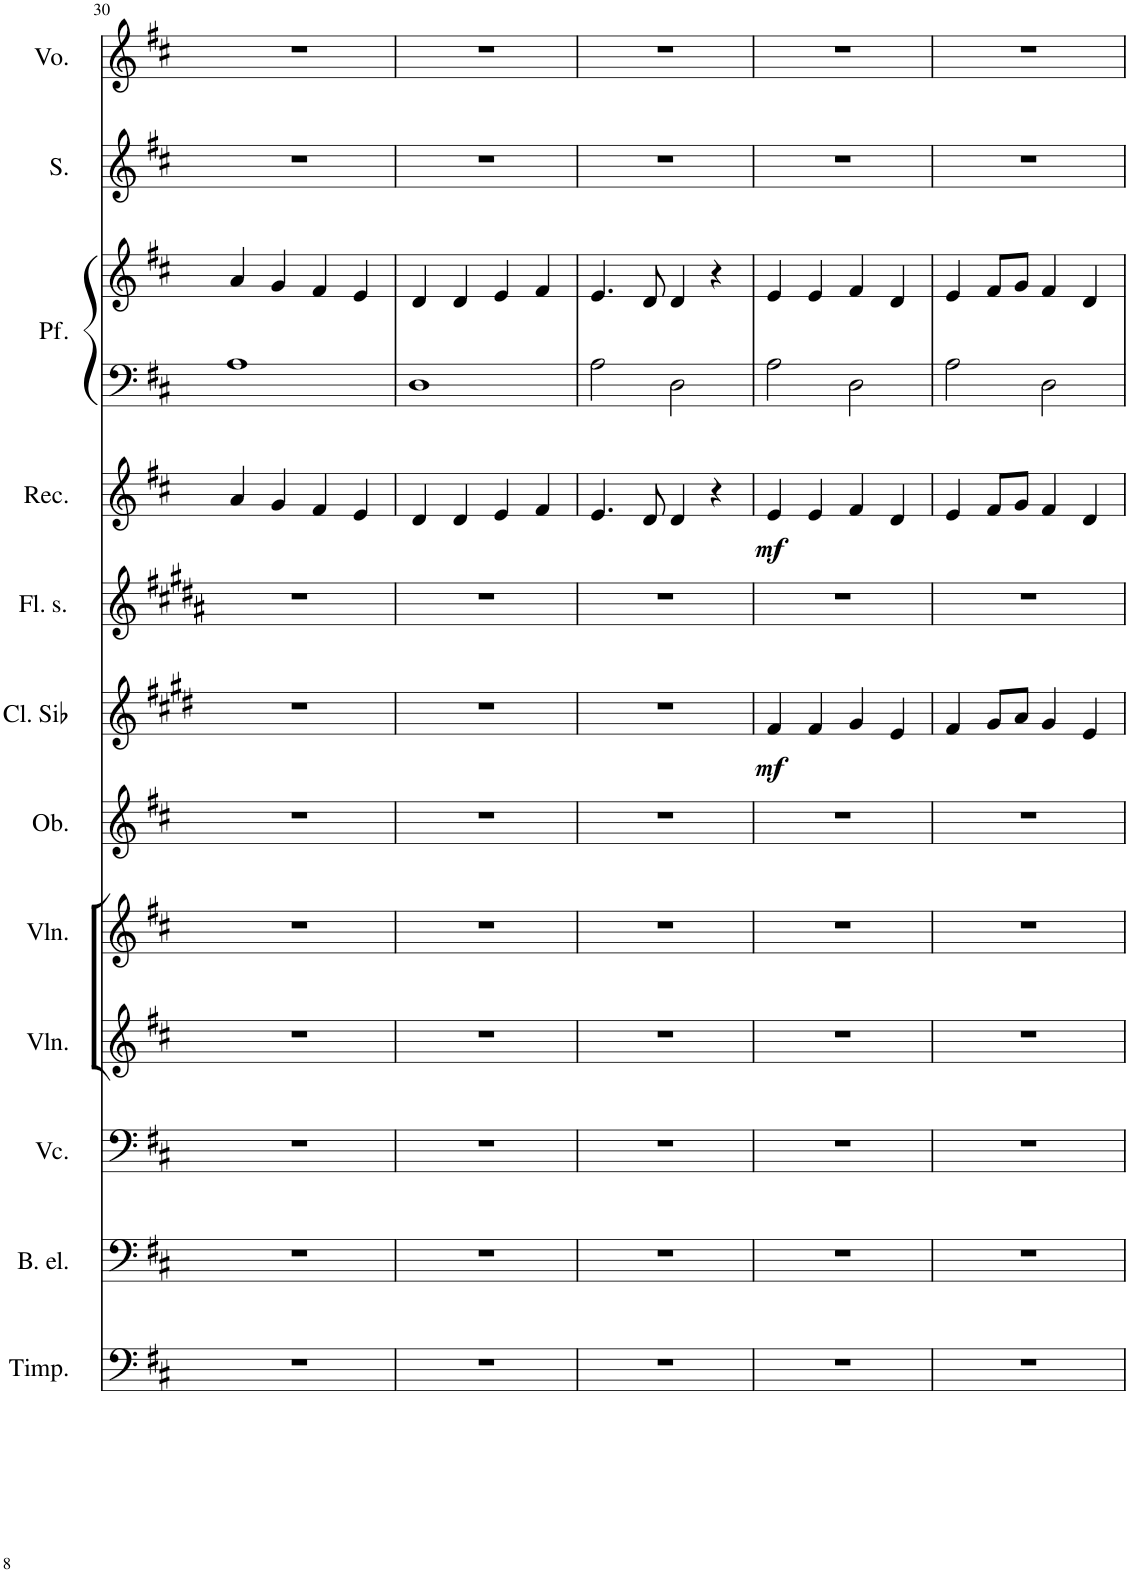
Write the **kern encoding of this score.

**kern	**kern	**kern	**kern	**kern	**kern	**kern	**dynam	**kern	**kern	**dynam	**kern	**kern	**kern	**kern
*part12	*part11	*part10	*part9	*part8	*part7	*part6	*part6	*part5	*part4	*part4	*part3	*part3	*part2	*part1
*staff13	*staff12	*staff11	*staff10	*staff9	*staff8	*staff7	*staff7	*staff6	*staff5	*staff5	*staff4	*staff3	*staff2	*staff1
*I"Timpani	*I"Basso elettrico	*I"Violoncello	*I"Violino	*I"Violino	*I"Oboe	*I"Clarinetto in Sib	*	*I"Flauto soprano	*I"Flauto dolce	*	*I"Piano	*	*I"Soprano	*I"Voce
*I'Timp.	*I'B. el.	*I'Vc.	*I'Vln.	*I'Vln.	*I'Ob.	*I'Cl. Sib	*	*I'Fl. s.	*	*	*	*	*I'S.	*I'Vo.
!!LO:PB:g=z
*clefF4	*clefF4	*clefF4	*clefG2	*clefG2	*clefG2	*clefG2	*	*clefG2	*clefG2	*	*clefF4	*clefG2	*clefG2	*clefG2
*	*Trd7c12	*	*	*	*	*Trd1c2	*	*Trd-2c-3	*	*	*	*	*	*
*k[f#c#]	*k[f#c#]	*k[f#c#]	*k[f#c#]	*k[f#c#]	*k[f#c#]	*k[f#c#g#d#]	*	*k[f#c#g#d#a#]	*k[f#c#]	*	*k[f#c#]	*k[f#c#]	*k[f#c#]	*k[f#c#]
*M4/4	*M4/4	*M4/4	*M4/4	*M4/4	*M4/4	*M4/4	*	*M4/4	*M4/4	*	*M4/4	*M4/4	*M4/4	*M4/4
*met(c)	*met(c)	*met(c)	*met(c)	*met(c)	*met(c)	*met(c)	*	*met(c)	*met(c)	*	*met(c)	*met(c)	*met(c)	*met(c)
=30	=30	=30	=30	=30	=30	=30	=30	=30	=30	=30	=30	=30	=30	=30
1r	1r	1r	1r	1r	1r	1r	.	1r	4a/	.	1A	4a/	1r	1r
.	.	.	.	.	.	.	.	.	4g/	.	.	4g/	.	.
.	.	.	.	.	.	.	.	.	4f#/	.	.	4f#/	.	.
.	.	.	.	.	.	.	.	.	4e/	.	.	4e/	.	.
=31	=31	=31	=31	=31	=31	=31	=31	=31	=31	=31	=31	=31	=31	=31
1r	1r	1r	1r	1r	1r	1r	.	1r	4d/	.	1D	4d/	1r	1r
.	.	.	.	.	.	.	.	.	4d/	.	.	4d/	.	.
.	.	.	.	.	.	.	.	.	4e/	.	.	4e/	.	.
.	.	.	.	.	.	.	.	.	4f#/	.	.	4f#/	.	.
=32	=32	=32	=32	=32	=32	=32	=32	=32	=32	=32	=32	=32	=32	=32
1r	1r	1r	1r	1r	1r	1r	.	1r	4.e/	.	2A\	4.e/	1r	1r
.	.	.	.	.	.	.	.	.	8d/	.	.	8d/	.	.
.	.	.	.	.	.	.	.	.	4d/	.	2D\	4d/	.	.
.	.	.	.	.	.	.	.	.	4r	.	.	4r	.	.
=33	=33	=33	=33	=33	=33	=33	=33	=33	=33	=33	=33	=33	=33	=33
!	!	!	!	!	!	!	!LO:DY:b	!	!	!LO:DY:b	!	!	!	!
1r	1r	1r	1r	1r	1r	4f#/	mf	1r	4e/	mf	2A\	4e/	1r	1r
.	.	.	.	.	.	4f#/	.	.	4e/	.	.	4e/	.	.
.	.	.	.	.	.	4g#/	.	.	4f#/	.	2D\	4f#/	.	.
.	.	.	.	.	.	4e/	.	.	4d/	.	.	4d/	.	.
=34	=34	=34	=34	=34	=34	=34	=34	=34	=34	=34	=34	=34	=34	=34
1r	1r	1r	1r	1r	1r	4f#/	.	1r	4e/	.	2A\	4e/	1r	1r
.	.	.	.	.	.	8g#/L	.	.	8f#/L	.	.	8f#/L	.	.
.	.	.	.	.	.	8a/J	.	.	8g/J	.	.	8g/J	.	.
.	.	.	.	.	.	4g#/	.	.	4f#/	.	2D\	4f#/	.	.
.	.	.	.	.	.	4e/	.	.	4d/	.	.	4d/	.	.
=	=	=	=	=	=	=	=	=	=	=	=	=	=	=
*-	*-	*-	*-	*-	*-	*-	*-	*-	*-	*-	*-	*-	*-	*-
